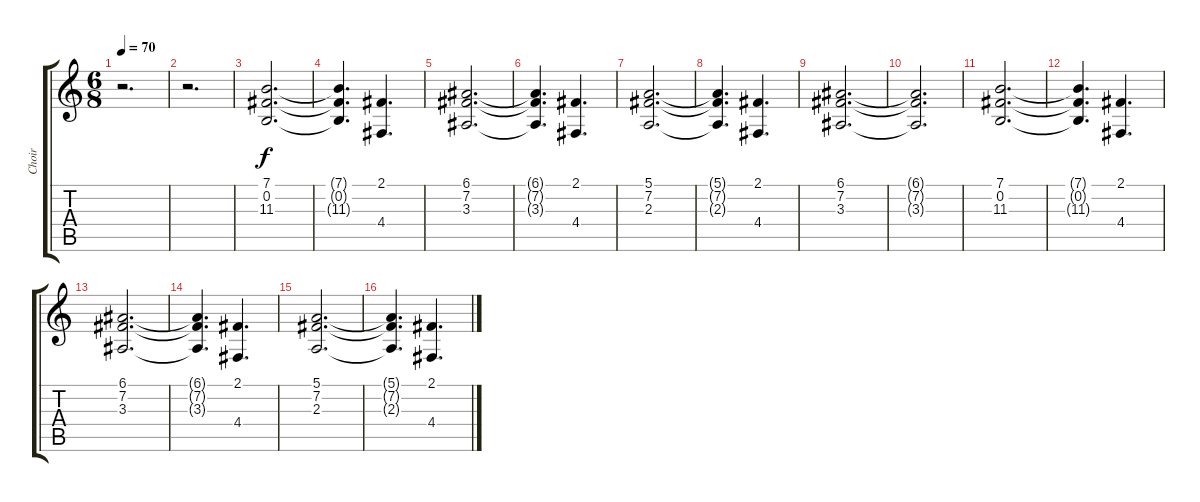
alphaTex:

\track ("Choir" "Choir") {instrument lead7fifths}
\staff {score tabs}
\tuning (E4 B3 G3 D3 A2 E2) {hide}
\ts (6 8)
\tempo 70
\clef g2
\ks c
r.2{d dy f} |
r.2{d} |
(7.1 0.2 11.3).2{d} |
(7.1{t} 0.2{t} 11.3{t}).4{d} (2.1 4.4).4{d} |
(6.1 7.2 3.3).2{d} |
(6.1{t} 7.2{t} 3.3{t}).4{d} (2.1 4.4).4{d} |
(5.1 7.2 2.3).2{d} |
(5.1{t} 7.2{t} 2.3{t}).4{d} (2.1 4.4).4{d} |
(6.1 7.2 3.3).2{d} |
(6.1{t} 7.2{t} 3.3{t}).2{d} |
(7.1 0.2 11.3).2{d} |
(7.1{t} 0.2{t} 11.3{t}).4{d} (2.1 4.4).4{d} |
(6.1 7.2 3.3).2{d} |
(6.1{t} 7.2{t} 3.3{t}).4{d} (2.1 4.4).4{d} |
(5.1 7.2 2.3).2{d} |
(5.1{t} 7.2{t} 2.3{t}).4{d} (2.1 4.4).4{d}
